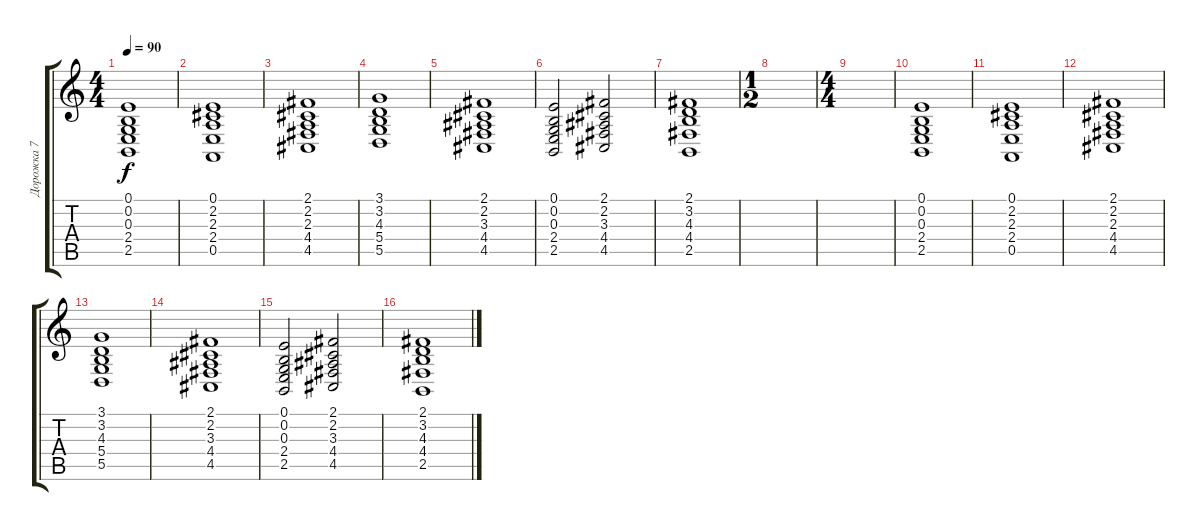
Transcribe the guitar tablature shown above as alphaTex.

\track ("Дорожка 7" "Дорожка 7") {instrument fx4atmosphere}
\staff {score tabs}
\tuning (E4 B3 G3 D3 A2 E2) {hide}
\ts (4 4)
\tempo 90
\clef g2
\ks c
(0.1 0.2 0.3 2.4 2.5).1{dy f} |
(0.1 2.2 2.3 2.4 0.5).1 |
(2.1 2.2 2.3 4.4 4.5).1 |
(3.1 3.2 4.3 5.4 5.5).1 |
(2.1 2.2 3.3 4.4 4.5).1 |
(0.1 0.2 0.3 2.4 2.5).2 (2.1 2.2 3.3 4.4 4.5).2 |
(2.1 3.2 4.3 4.4 2.5).1 |
\ts (1 2)
|
\ts (4 4)
|
(0.1 0.2 0.3 2.4 2.5).1 |
(0.1 2.2 2.3 2.4 0.5).1 |
(2.1 2.2 2.3 4.4 4.5).1 |
(3.1 3.2 4.3 5.4 5.5).1 |
(2.1 2.2 3.3 4.4 4.5).1 |
(0.1 0.2 0.3 2.4 2.5).2 (2.1 2.2 3.3 4.4 4.5).2 |
(2.1 3.2 4.3 4.4 2.5).1
